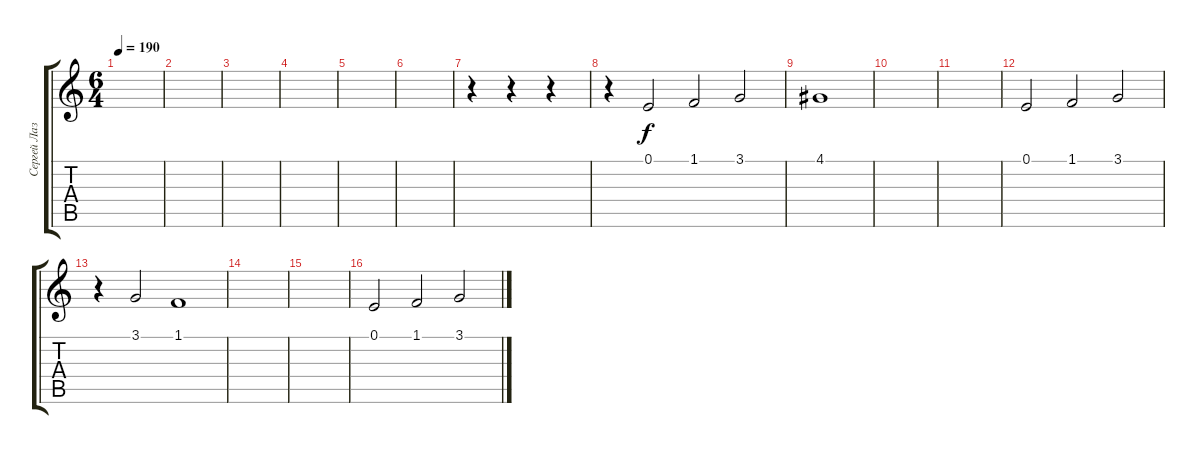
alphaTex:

\track ("Сергей Лазарев" "Сергей Лаз") {instrument pad3polysynth}
\staff {score tabs}
\tuning (E4 B3 G3 D3 A2 E2) {hide}
\ts (6 4)
\tempo 190
\clef g2
\ks c
|
|
|
|
|
|
r.4 r.4 r.4 |
r.4 0.1.2 1.1.2 3.1.2 |
4.1.1 |
|
|
0.1.2 1.1.2 3.1.2 |
r.4 3.1.2 1.1.1 |
|
|
0.1.2 1.1.2 3.1.2
